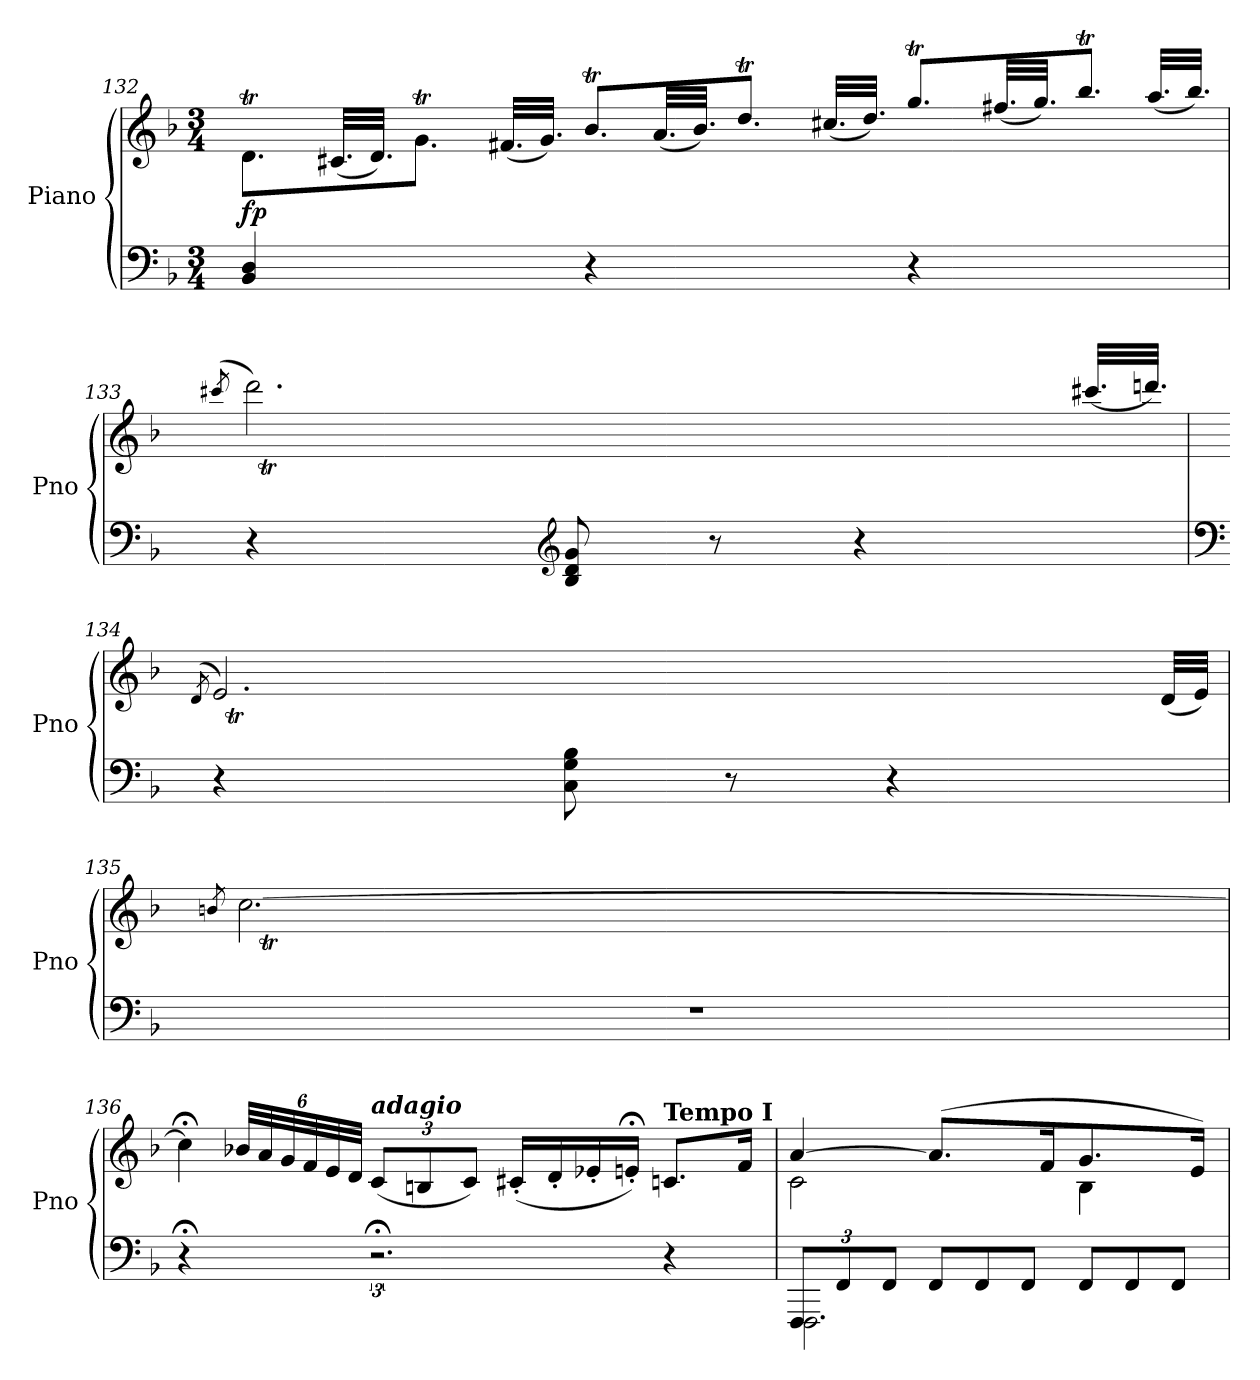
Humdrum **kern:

**kern	**kern	**dynam
*part1	*part1	*part1
*staff2	*staff1	*staff1/2
*I"Piano	*	*
*I'Pno	*	*
!!LO:LB:g=z
*clefF4	*clefG2	*
*k[b-]	*k[b-]	*
*M3/4	*M3/4	*
*	*Xtuplet	*
=132	=132	=132
*	*^	*
!	!	!	!LO:DY:b
4BB-/ 4D/	12.dT\L	48.eyy	fp
.	.	48.dyy	.
.	.	(48.c#X/LL	.
.	.	48.d/JJ)	.
.	12.gT\J	48.ayy	.
.	.	48.gyy	.
.	.	(48.f#X/LL	.
.	.	48.g/JJ)	.
4r	12.b-T/L	48.ccyy	.
.	.	48.b-yy	.
.	.	(48.a/LL	.
.	.	48.b-/JJ)	.
.	12.ddT/J	48.eeyy	.
.	.	48.ddyy	.
.	.	(48.cc#X/LL	.
.	.	48.dd/JJ)	.
4r	12.ggT/L	48.aayy	.
.	.	48.ggyy	.
.	.	(48.ff#X/LL	.
.	.	48.gg/JJ)	.
.	12.bb-T/J	48.cccyy	.
.	.	48.bb-yy	.
.	.	(48.aa/LL	.
.	.	48.bb-/JJ)	.
!!LO:LB:g=z	!!
=133	=133	=133	=133
.	(8qccc#X/	.	.
4r	2.ddd\)	48.ccc#tyy	.
.	.	48.dddyy	.
.	.	48.ccc#yy	.
.	.	48.dddyy	.
.	.	48.ccc#yy	.
.	.	48.dddyy	.
.	.	48.ccc#yy	.
.	.	48.dddyy	.
*clefG2	*	*	*
8B-/ 8d/ 8g/	.	48.ccc#yy	.
.	.	48.dddyy	.
.	.	48.ccc#yy	.
.	.	48.dddyy	.
8r	.	48.ccc#yy	.
.	.	48.dddyy	.
.	.	48.ccc#yy	.
.	.	48.dddyy	.
4r	.	48.ccc#yy	.
.	.	48.dddyy	.
.	.	48.ccc#yy	.
.	.	48.dddyy	.
.	.	48.ccc#yy	.
.	.	48.dddyy	.
.	.	(48.ccc#XTTT/LL	.
.	.	48.ddd/JJ)	.
!!LO:LB:g=z	!!
=134	=134	=134	=134
*clefF4	*	*	*
.	(8qd/	.	.
4r	2.e/)	48.dTyy	.
.	.	48.eyy	.
.	.	48.fyy	.
.	.	48.eyy	.
.	.	48.fyy	.
.	.	48.eyy	.
.	.	48.fyy	.
.	.	48.eyy	.
8C\ 8G\ 8B-\	.	48.fyy	.
.	.	48.eyy	.
.	.	48.fyy	.
.	.	48.eyy	.
8r	.	48.fyy	.
.	.	48.eyy	.
.	.	48.fyy	.
.	.	48.eyy	.
4r	.	48.fyy	.
.	.	48.eyy	.
.	.	48.fyy	.
.	.	48.eyy	.
.	.	48.fyy	.
.	.	48.eyy	.
.	.	48eyy	.
.	.	(48dTTT/LL	.
.	.	48e/JJ)	.
=135	=135	=135	=135
.	8qbn/	.	.
!	!	!	!LO:DY:b
2.r	[2.cc\	32btyy	other-dynamics
.	.	32ccyy	.
.	.	32byy	.
.	.	32ccyy	.
.	.	32byy	.
.	.	32ccyy	.
.	.	32byy	.
.	.	32ccyy	.
.	.	32byy	.
.	.	32ccyy	.
.	.	32byy	.
.	.	32ccyy	.
.	.	32byy	.
.	.	32ccyy	.
.	.	32byy	.
.	.	32ccyy	.
.	.	32byy	.
.	.	32ccyy	.
.	.	32byy	.
.	.	32ccyy	.
.	.	32byy	.
.	.	32ccyy	.
.	.	32bTTTyy	.
.	.	[32ccyy	.
!!LO:LB:g=z	!!
=136	=136	=136	=136
4r;<	4cc;\]	8ccyy]	.
.	.	48b-X/LL	.
.	.	48a/	.
.	.	48g/	.
.	.	48f/	.
.	.	48e/	.
.	.	48d/JJ	.
*	*tuplet	*	*
*	*Xbrackettup	*	*
!	!LO:TX:a:Bi:t=adagio	!	!
3.r;<	(>12c/L	2.ryy	.
.	12Bn/	.	.
.	12c/J)	.	.
.	(16c#X'/LL	.	.
.	16d'/	.	.
.	16e-X'/	.	.
.	16en;<'/JJ)	.	.
!	!LO:TX:a:B:t=Tempo I	!	!
4r	8.cn/L	.	.
.	16f/Jk	.	.
=137	=137	=137	=137
*Xbrackettup	*	*	*
*^	*	*	*
12FFF/L	2.FFF\	[4a/	2c\	.
12FF/	.	.	.	.
12FF/J	.	.	.	.
*Xtuplet	*	*	*	*
12FF/L	.	(8.a/L]	.	.
12FF/	.	.	.	.
12FF/J	.	.	.	.
.	.	16f/K	.	.
12FF/L	.	8.g/	4B-\	.
12FF/	.	.	.	.
12FF/J	.	.	.	.
.	.	16e/Jk)	.	.
*v	*v	*	*	*
*	*v	*v	*
=	=	=
*-	*-	*-
